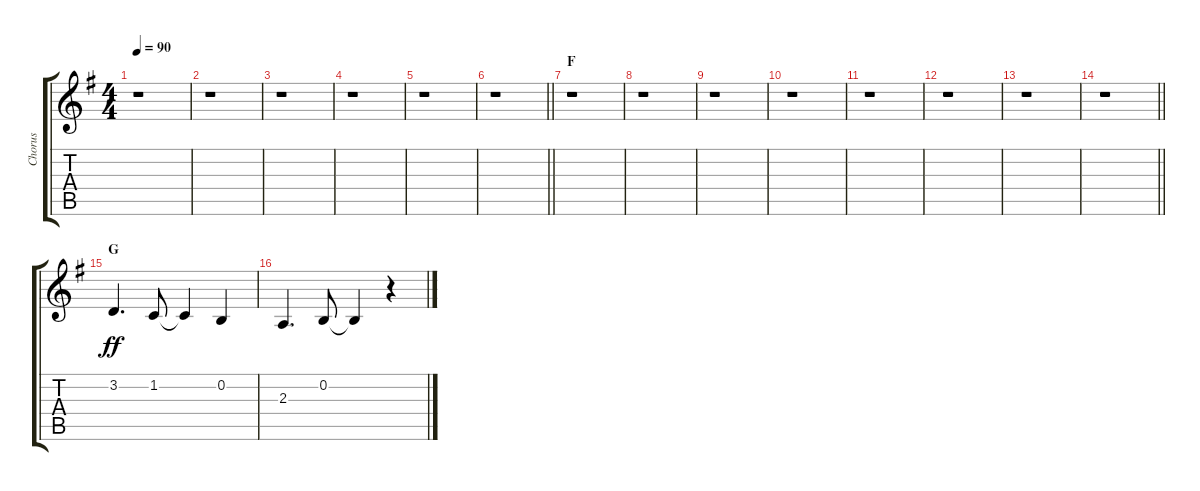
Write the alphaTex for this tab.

\track ("Chorus" "Chorus") {instrument voiceoohs}
\staff {score tabs}
\tuning (E4 B3 G3 D3 A2 E2) {hide}
\ts (4 4)
\tempo 90
\clef g2
\ks g
r.1{dy ff} |
r.1 |
r.1 |
r.1 |
r.1 |
\barLineRight lightlight
r.1 |
\section ("" "F")
r.1 |
r.1 |
r.1 |
r.1 |
r.1 |
r.1 |
r.1 |
\barLineRight lightlight
r.1 |
\section ("" "G")
3.2.4{d} 1.2.8 1.2{t}.4 0.2.4 |
2.3.4{d} 0.2.8 0.2{t}.4 r.4
